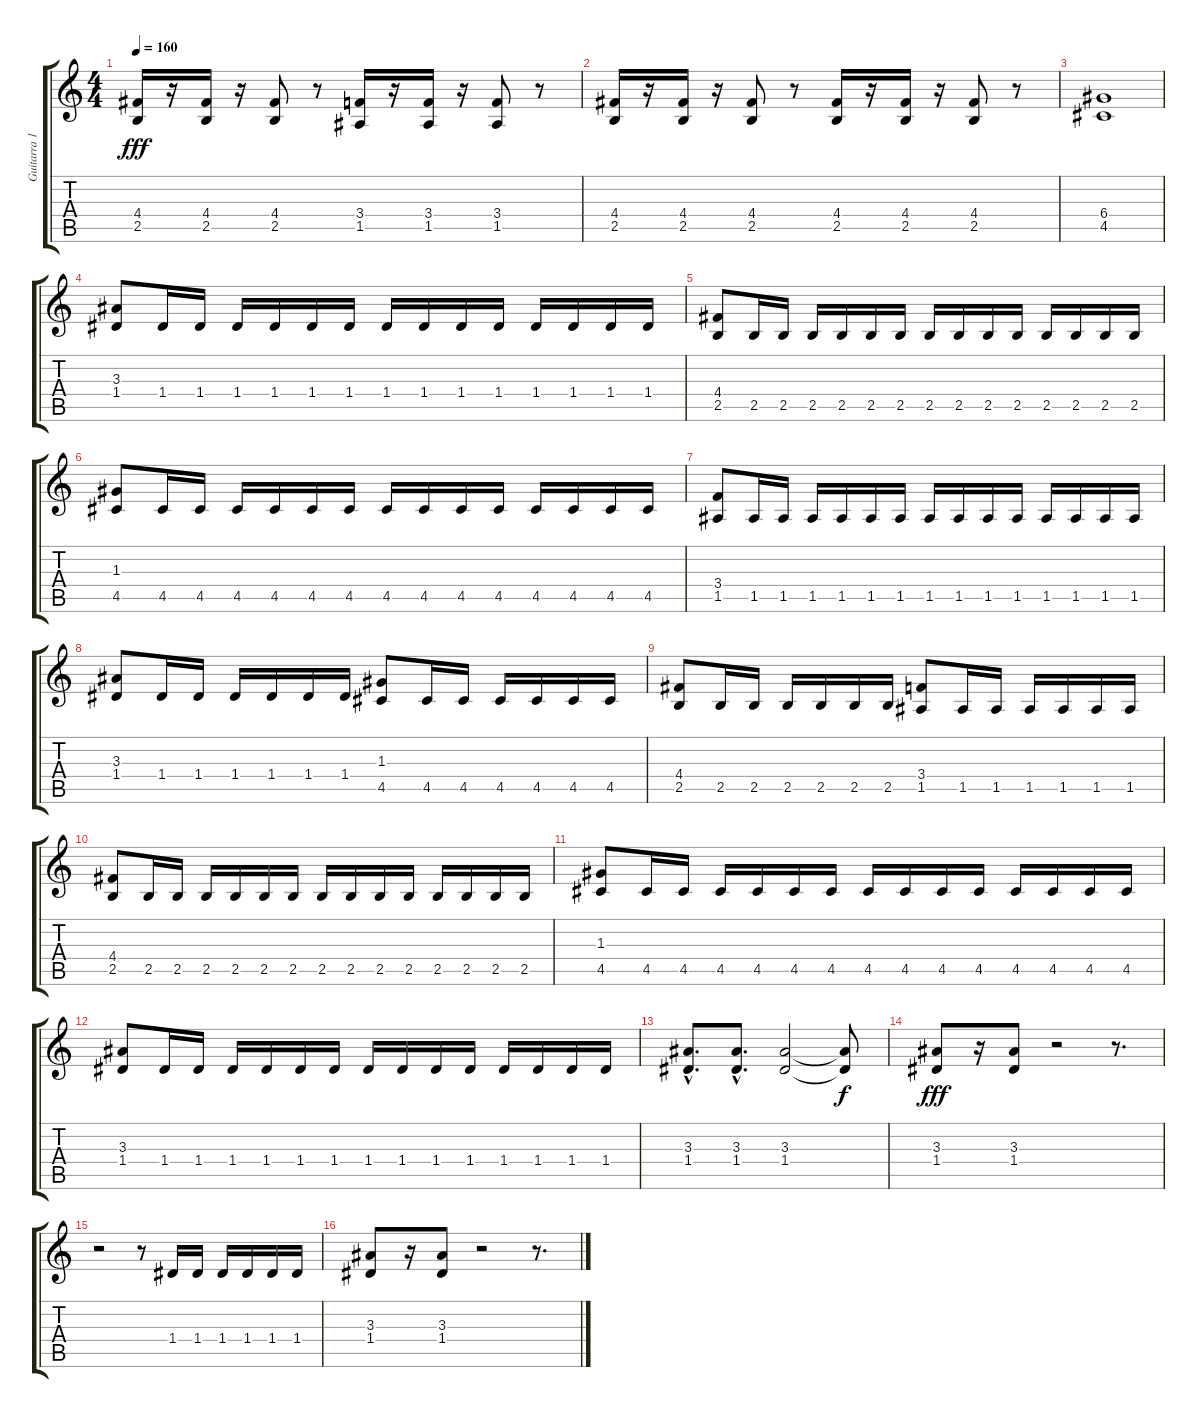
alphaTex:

\track ("Guitarra 1" "Guitarra 1") {instrument overdrivenguitar}
\staff {score tabs}
\tuning (E4 B3 G3 D3 A2 E2) {hide}
\ts (4 4)
\tempo 160
\clef g2
\ks c
(4.4 2.5).16{dy fff} r.16 (4.4 2.5).16 r.16 (4.4 2.5).8 r.8 (3.4 1.5).16 r.16 (3.4 1.5).16 r.16 (3.4 1.5).8 r.8 |
(4.4 2.5).16 r.16 (4.4 2.5).16 r.16 (4.4 2.5).8 r.8 (4.4 2.5).16 r.16 (4.4 2.5).16 r.16 (4.4 2.5).8 r.8 |
(6.4 4.5).1 |
(3.3 1.4).8 1.4.16 1.4.16 1.4.16 1.4.16 1.4.16 1.4.16 1.4.16 1.4.16 1.4.16 1.4.16 1.4.16 1.4.16 1.4.16 1.4.16 |
(4.4 2.5).8 2.5.16 2.5.16 2.5.16 2.5.16 2.5.16 2.5.16 2.5.16 2.5.16 2.5.16 2.5.16 2.5.16 2.5.16 2.5.16 2.5.16 |
(1.3 4.5).8 4.5.16 4.5.16 4.5.16 4.5.16 4.5.16 4.5.16 4.5.16 4.5.16 4.5.16 4.5.16 4.5.16 4.5.16 4.5.16 4.5.16 |
(3.4 1.5).8 1.5.16 1.5.16 1.5.16 1.5.16 1.5.16 1.5.16 1.5.16 1.5.16 1.5.16 1.5.16 1.5.16 1.5.16 1.5.16 1.5.16 |
(3.3 1.4).8 1.4.16 1.4.16 1.4.16 1.4.16 1.4.16 1.4.16 (1.3 4.5).8 4.5.16 4.5.16 4.5.16 4.5.16 4.5.16 4.5.16 |
(4.4 2.5).8 2.5.16 2.5.16 2.5.16 2.5.16 2.5.16 2.5.16 (3.4 1.5).8 1.5.16 1.5.16 1.5.16 1.5.16 1.5.16 1.5.16 |
(4.4 2.5).8 2.5.16 2.5.16 2.5.16 2.5.16 2.5.16 2.5.16 2.5.16 2.5.16 2.5.16 2.5.16 2.5.16 2.5.16 2.5.16 2.5.16 |
(1.3 4.5).8 4.5.16 4.5.16 4.5.16 4.5.16 4.5.16 4.5.16 4.5.16 4.5.16 4.5.16 4.5.16 4.5.16 4.5.16 4.5.16 4.5.16 |
(3.3 1.4).8 1.4.16 1.4.16 1.4.16 1.4.16 1.4.16 1.4.16 1.4.16 1.4.16 1.4.16 1.4.16 1.4.16 1.4.16 1.4.16 1.4.16 |
(3.3{hac} 1.4{hac}).8{d} (3.3{hac} 1.4{hac}).8{d} (3.3 1.4).2 (3.3{t} 1.4{t}).8{dy f} |
(3.3 1.4).8{dy fff} r.16 (3.3 1.4).8 r.2 r.8{d} |
r.2 r.8 1.4.16 1.4.16 1.4.16 1.4.16 1.4.16 1.4.16 |
(3.3 1.4).8 r.16 (3.3 1.4).8 r.2 r.8{d}
